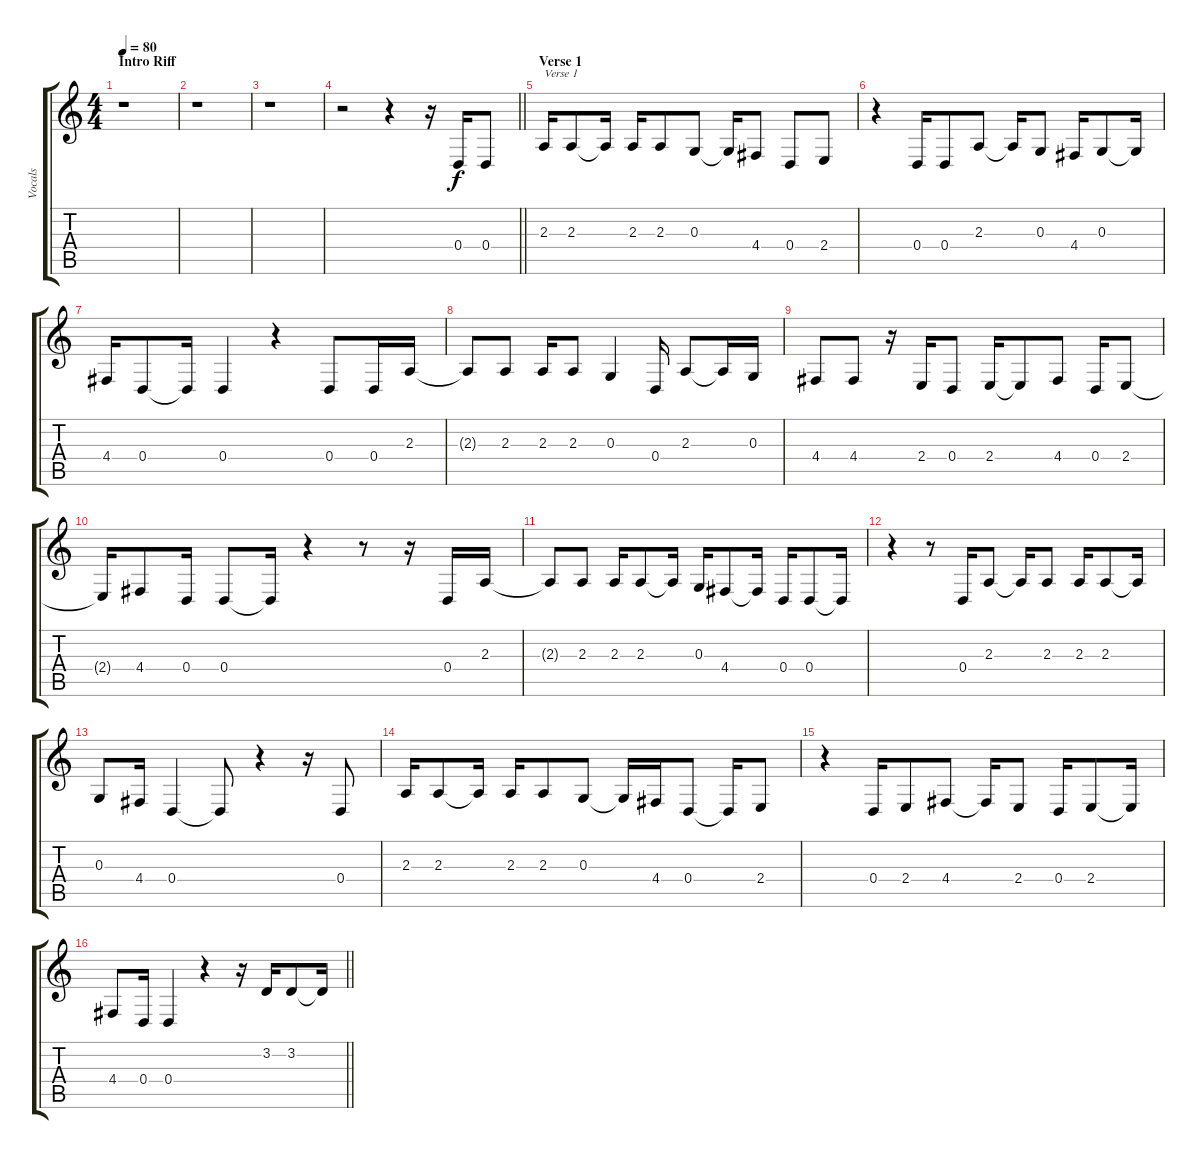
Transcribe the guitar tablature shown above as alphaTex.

\track ("Vocals" "Vocals") {instrument fiddle}
\staff {score tabs}
\tuning (E4 B3 G3 D3 A2 E2) {hide}
\ts (4 4)
\section ("" "Intro Riff")
\tempo 80
\clef g2
\ks c
r.1{dy f instrument fiddle} |
r.1 |
r.1 |
\barLineRight lightlight
r.2 r.4 r.16 0.4.16 0.4.8 |
\section ("" "Verse 1")
2.3.16{txt "Verse 1"} 2.3.8 2.3{t}.16 2.3.16 2.3.8 0.3.8 0.3{t}.16 4.4.8 0.4.8 2.4.8 |
r.4 0.4.16 0.4.8 2.3.8 2.3{t}.16 0.3.8 4.4.16 0.3.8 0.3{t}.16 |
4.4.16 0.4.8 0.4{t}.16 0.4.4 r.4 0.4.8 0.4.16 2.3.16 |
2.3{t}.8 2.3.8 2.3.16 2.3.8 0.3.4 0.4.16 2.3.8 2.3{t}.16 0.3.16 |
4.4.8 4.4.8 r.16 2.4.16 0.4.8 2.4.16 2.4{t}.8 4.4.8 0.4.16 2.4.8 |
2.4{t}.16 4.4.8 0.4.16 0.4.8 0.4{t}.16 r.4 r.8 r.16 0.4.16 2.3.16 |
2.3{t}.8 2.3.8 2.3.16 2.3.8 2.3{t}.16 0.3.16 4.4.8 4.4{t}.16 0.4.16 0.4.8 0.4{t}.16 |
r.4 r.8 0.4.16 2.3.8 2.3{t}.16 2.3.8 2.3.16 2.3.8 2.3{t}.16 |
0.3.8 4.4.16 0.4.4 0.4{t}.8 r.4 r.16 0.4.8 |
2.3.16 2.3.8 2.3{t}.16 2.3.16 2.3.8 0.3.8 0.3{t}.16 4.4.16 0.4.8 0.4{t}.16 2.4.8 |
r.4 0.4.16 2.4.8 4.4.8 4.4{t}.16 2.4.8 0.4.16 2.4.8 2.4{t}.16 |
\barLineRight lightlight
4.4.8 0.4.16 0.4.4 r.4 r.16 3.2.16 3.2.8 3.2{t}.16
